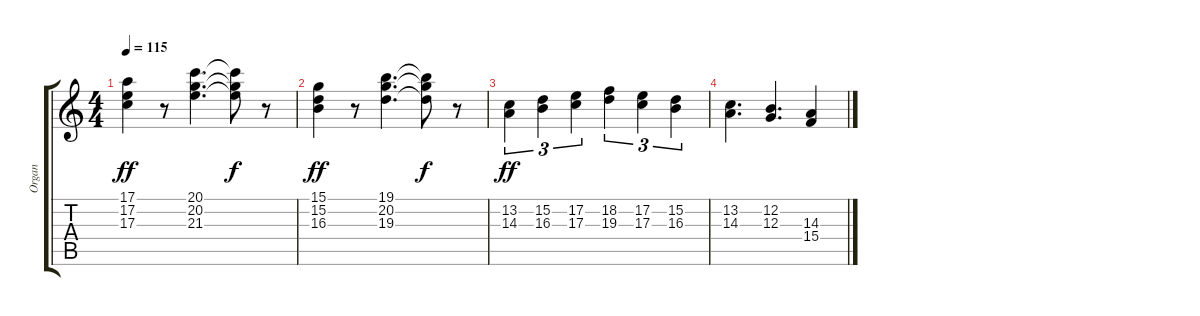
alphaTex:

\track ("Organ" "Organ") {instrument rockorgan}
\staff {score tabs}
\tuning (E4 B3 G3 D3 A2 E2) {hide}
\ts (4 4)
\tempo 115
\clef g2
\ks c
(17.1 17.2 17.3).4{dy ff volume 0} r.8 (20.1 20.2 21.3).4{d} (20.1{t} 20.2{t} 21.3{t}).8{dy f} r.8 |
(15.1 15.2 16.3).4{dy ff} r.8 (19.1 20.2 19.3).4{d} (19.1{t} 20.2{t} 19.3{t}).8{dy f} r.8 |
(13.2 14.3).4{tu (3 2) dy ff} (15.2 16.3).4{tu (3 2)} (17.2 17.3).4{tu (3 2)} (18.2 19.3).4{tu (3 2)} (17.2 17.3).4{tu (3 2)} (15.2 16.3).4{tu (3 2)} |
(13.2 14.3).4{d} (12.2 12.3).4{d} (14.3 15.4).4
